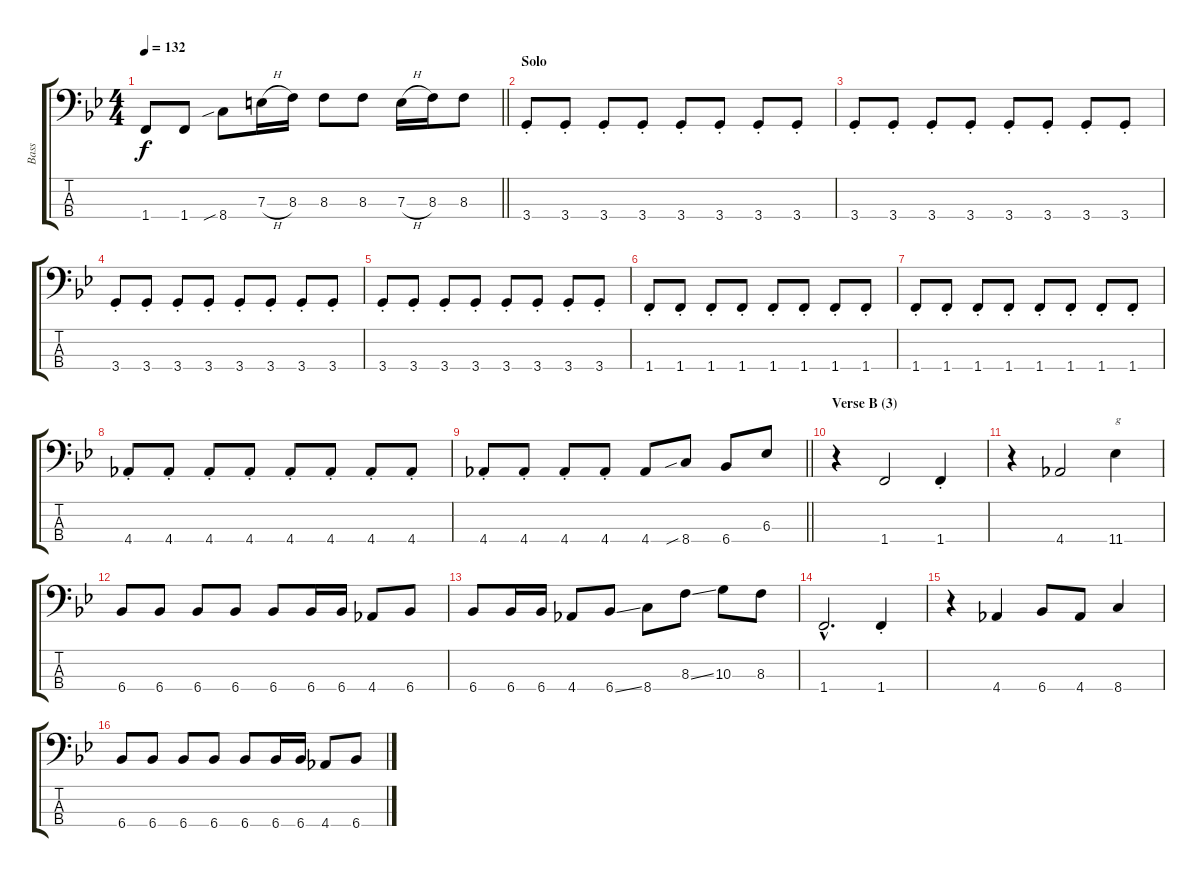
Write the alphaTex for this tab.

\track ("Bass" "Bass") {instrument electricbasspick}
\staff {score tabs}
\tuning (G2 D2 A1 E1) {hide}
\ts (4 4)
\tempo 132
\clef f4
\barLineRight lightlight
\ks bb
1.4.8{dy f} 1.4.8 8.4{sib}.8 7.3{h}.16 8.3.16 8.3.8 8.3.8 7.3{h}.16 8.3.16 8.3.8 |
\section ("" "Solo")
3.4{st}.8 3.4{st}.8 3.4{st}.8 3.4{st}.8 3.4{st}.8 3.4{st}.8 3.4{st}.8 3.4{st}.8 |
3.4{st}.8 3.4{st}.8 3.4{st}.8 3.4{st}.8 3.4{st}.8 3.4{st}.8 3.4{st}.8 3.4{st}.8 |
3.4{st}.8 3.4{st}.8 3.4{st}.8 3.4{st}.8 3.4{st}.8 3.4{st}.8 3.4{st}.8 3.4{st}.8 |
3.4{st}.8 3.4{st}.8 3.4{st}.8 3.4{st}.8 3.4{st}.8 3.4{st}.8 3.4{st}.8 3.4{st}.8 |
1.4{st}.8 1.4{st}.8 1.4{st}.8 1.4{st}.8 1.4{st}.8 1.4{st}.8 1.4{st}.8 1.4{st}.8 |
1.4{st}.8 1.4{st}.8 1.4{st}.8 1.4{st}.8 1.4{st}.8 1.4{st}.8 1.4{st}.8 1.4{st}.8 |
4.4{st}.8 4.4{st}.8 4.4{st}.8 4.4{st}.8 4.4{st}.8 4.4{st}.8 4.4{st}.8 4.4{st}.8 |
\barLineRight lightlight
4.4{st}.8 4.4{st}.8 4.4{st}.8 4.4{st}.8 4.4.8 8.4{sib}.8 6.4.8 6.3.8 |
\section ("" "Verse B (3)")
r.4 1.4.2 1.4{st}.4 |
r.4 4.4.2 11.4.4{txt "g"} |
6.4.8 6.4.8 6.4.8 6.4.8 6.4.8 6.4.16 6.4.16 4.4.8 6.4.8 |
6.4.8 6.4.16 6.4.16 4.4.8 6.4{ss}.8 8.4.8 8.3{ss}.8 10.3.8 8.3.8 |
1.4{hac}.2{d} 1.4{st}.4 |
r.4 4.4.4 6.4.8 4.4.8 8.4.4 |
6.4.8 6.4.8 6.4.8 6.4.8 6.4.8 6.4.16 6.4.16 4.4.8 6.4.8
